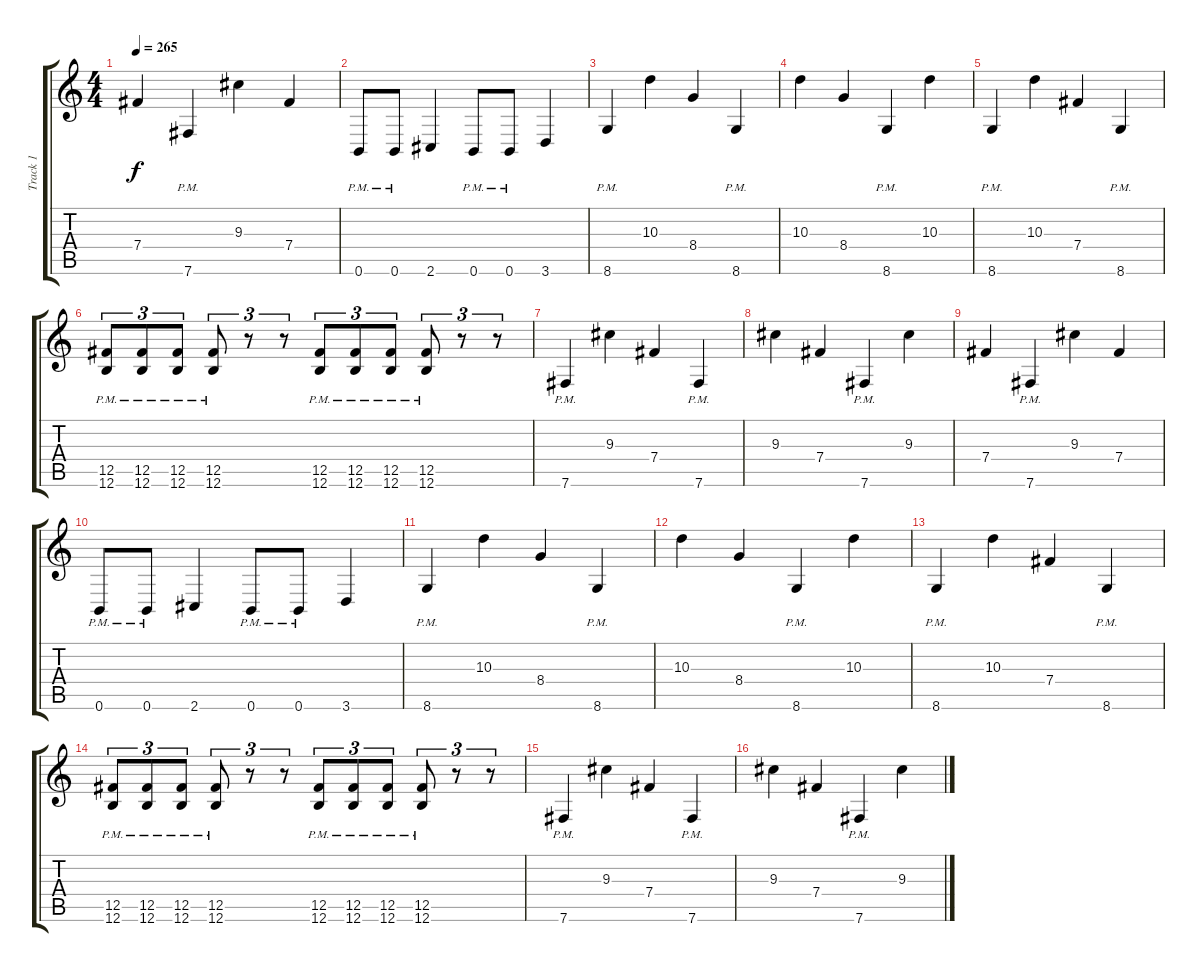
\track ("Track 1" "Track 1") {instrument overdrivenguitar}
\staff {score tabs}
\tuning (Db4 Ab3 E3 B2 Gb2 B1) {hide}
\ts (4 4)
\tempo 265
\clef g2
\ks c
7.4.4{dy f} 7.6{pm}.4 9.3.4 7.4.4 |
0.6{pm}.8 0.6{pm}.8 2.6.4 0.6{pm}.8 0.6{pm}.8 3.6.4 |
8.6{pm}.4 10.3.4 8.4.4 8.6{pm}.4 |
10.3.4 8.4.4 8.6{pm}.4 10.3.4 |
8.6{pm}.4 10.3.4 7.4.4 8.6{pm}.4 |
(12.5{pm} 12.6{pm}).8{tu (3 2)} (12.5{pm} 12.6{pm}).8{tu (3 2)} (12.5{pm} 12.6{pm}).8{tu (3 2)} (12.5{pm} 12.6{pm}).8{tu (3 2)} r.8{tu (3 2)} r.8{tu (3 2)} (12.5{pm} 12.6{pm}).8{tu (3 2)} (12.5{pm} 12.6{pm}).8{tu (3 2)} (12.5{pm} 12.6{pm}).8{tu (3 2)} (12.5{pm} 12.6{pm}).8{tu (3 2)} r.8{tu (3 2)} r.8{tu (3 2)} |
7.6{pm}.4 9.3.4 7.4.4 7.6{pm}.4 |
9.3.4 7.4.4 7.6{pm}.4 9.3.4 |
7.4.4 7.6{pm}.4 9.3.4 7.4.4 |
0.6{pm}.8 0.6{pm}.8 2.6.4 0.6{pm}.8 0.6{pm}.8 3.6.4 |
8.6{pm}.4 10.3.4 8.4.4 8.6{pm}.4 |
10.3.4 8.4.4 8.6{pm}.4 10.3.4 |
8.6{pm}.4 10.3.4 7.4.4 8.6{pm}.4 |
(12.5{pm} 12.6{pm}).8{tu (3 2)} (12.5{pm} 12.6{pm}).8{tu (3 2)} (12.5{pm} 12.6{pm}).8{tu (3 2)} (12.5{pm} 12.6{pm}).8{tu (3 2)} r.8{tu (3 2)} r.8{tu (3 2)} (12.5{pm} 12.6{pm}).8{tu (3 2)} (12.5{pm} 12.6{pm}).8{tu (3 2)} (12.5{pm} 12.6{pm}).8{tu (3 2)} (12.5{pm} 12.6{pm}).8{tu (3 2)} r.8{tu (3 2)} r.8{tu (3 2)} |
7.6{pm}.4 9.3.4 7.4.4 7.6{pm}.4 |
9.3.4 7.4.4 7.6{pm}.4 9.3.4
